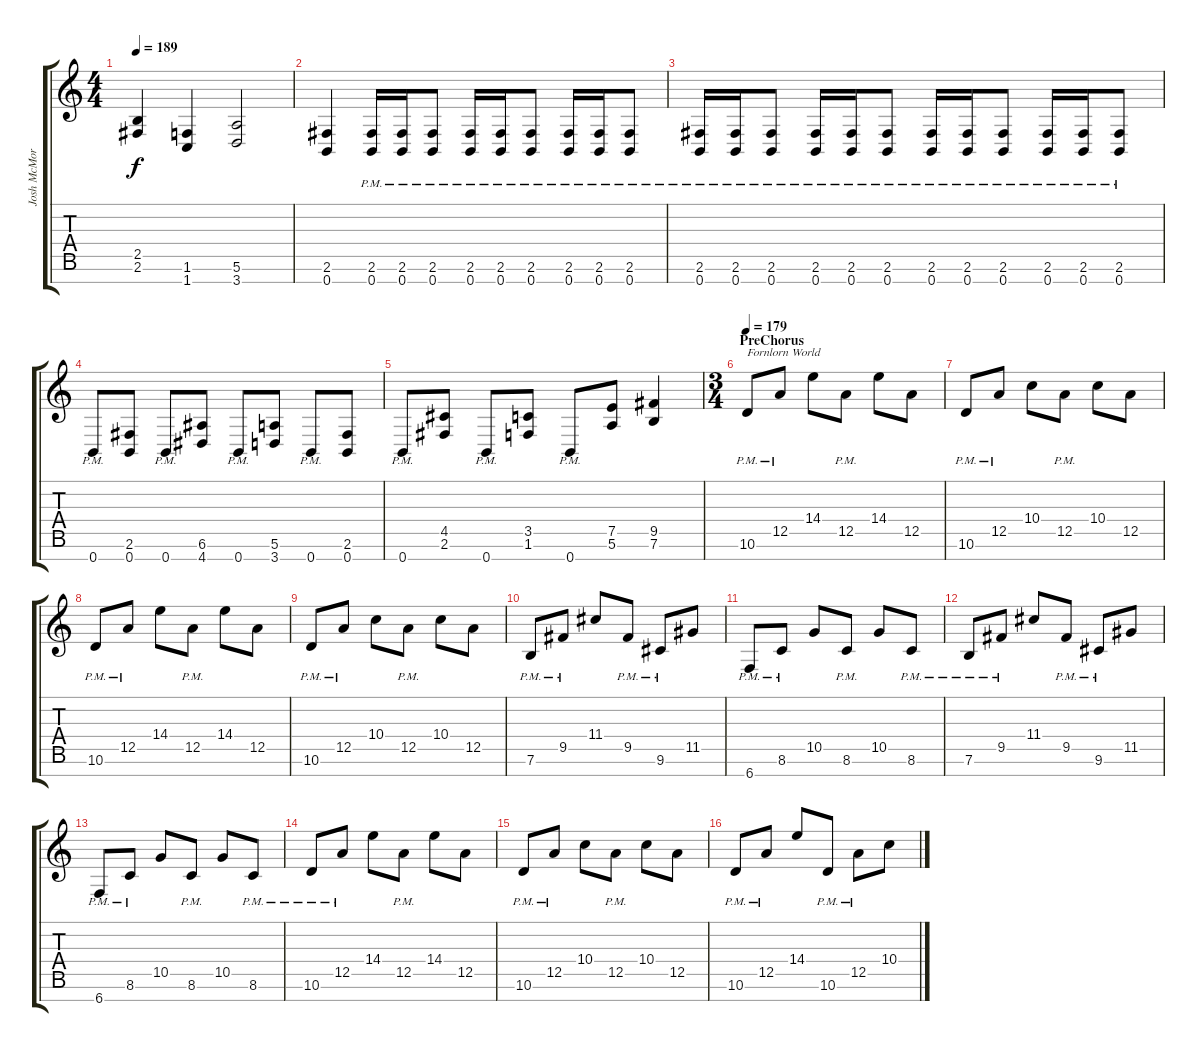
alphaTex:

\track ("Josh McMorran" "Josh McMor") {instrument distortionguitar}
\staff {score tabs}
\tuning (E4 B3 G3 D3 A2 E2 B1) {hide}
\ts (4 4)
\tempo 189
\clef g2
\ks c
(2.5 2.6).4{dy f} (1.6 1.7).4 (5.6 3.7).2 |
(2.6 0.7).4 (2.6{pm} 0.7{pm}).16 (2.6{pm} 0.7{pm}).16 (2.6{pm} 0.7{pm}).8 (2.6{pm} 0.7{pm}).16 (2.6{pm} 0.7{pm}).16 (2.6{pm} 0.7{pm}).8 (2.6{pm} 0.7{pm}).16 (2.6{pm} 0.7{pm}).16 (2.6{pm} 0.7{pm}).8 |
(2.6{pm} 0.7{pm}).16 (2.6{pm} 0.7{pm}).16 (2.6{pm} 0.7{pm}).8 (2.6{pm} 0.7{pm}).16 (2.6{pm} 0.7{pm}).16 (2.6{pm} 0.7{pm}).8 (2.6{pm} 0.7{pm}).16 (2.6{pm} 0.7{pm}).16 (2.6{pm} 0.7{pm}).8 (2.6{pm} 0.7{pm}).16 (2.6{pm} 0.7{pm}).16 (2.6{pm} 0.7{pm}).8 |
0.7{pm}.8 (2.6 0.7).8 0.7{pm}.8 (6.6 4.7).8 0.7{pm}.8 (5.6 3.7).8 0.7{pm}.8 (2.6 0.7).8 |
0.7{pm}.8 (4.5 2.6).8 0.7{pm}.8 (3.5 1.6).8 0.7{pm}.8 (7.5 5.6).8 (9.5 7.6).4 |
\ts (3 4)
\section ("" "PreChorus")
\tempo 179
10.6{pm}.8{txt "Fornlorn World"} 12.5{pm}.8 14.4.8 12.5{pm}.8 14.4.8 12.5.8 |
10.6{pm}.8 12.5{pm}.8 10.4.8 12.5{pm}.8 10.4.8 12.5.8 |
10.6{pm}.8 12.5{pm}.8 14.4.8 12.5{pm}.8 14.4.8 12.5.8 |
10.6{pm}.8 12.5{pm}.8 10.4.8 12.5{pm}.8 10.4.8 12.5.8 |
7.6{pm}.8 9.5{pm}.8 11.4.8 9.5{pm}.8 9.6{pm}.8 11.5.8 |
6.7{pm}.8 8.6{pm}.8 10.5.8 8.6{pm}.8 10.5.8 8.6{pm}.8 |
7.6{pm}.8 9.5{pm}.8 11.4.8 9.5{pm}.8 9.6{pm}.8 11.5.8 |
6.7{pm}.8 8.6{pm}.8 10.5.8 8.6{pm}.8 10.5.8 8.6{pm}.8 |
10.6{pm}.8 12.5{pm}.8 14.4.8 12.5{pm}.8 14.4.8 12.5.8 |
10.6{pm}.8 12.5{pm}.8 10.4.8 12.5{pm}.8 10.4.8 12.5.8 |
10.6{pm}.8 12.5{pm}.8 14.4.8 10.6{pm}.8 12.5{pm}.8 10.4.8
